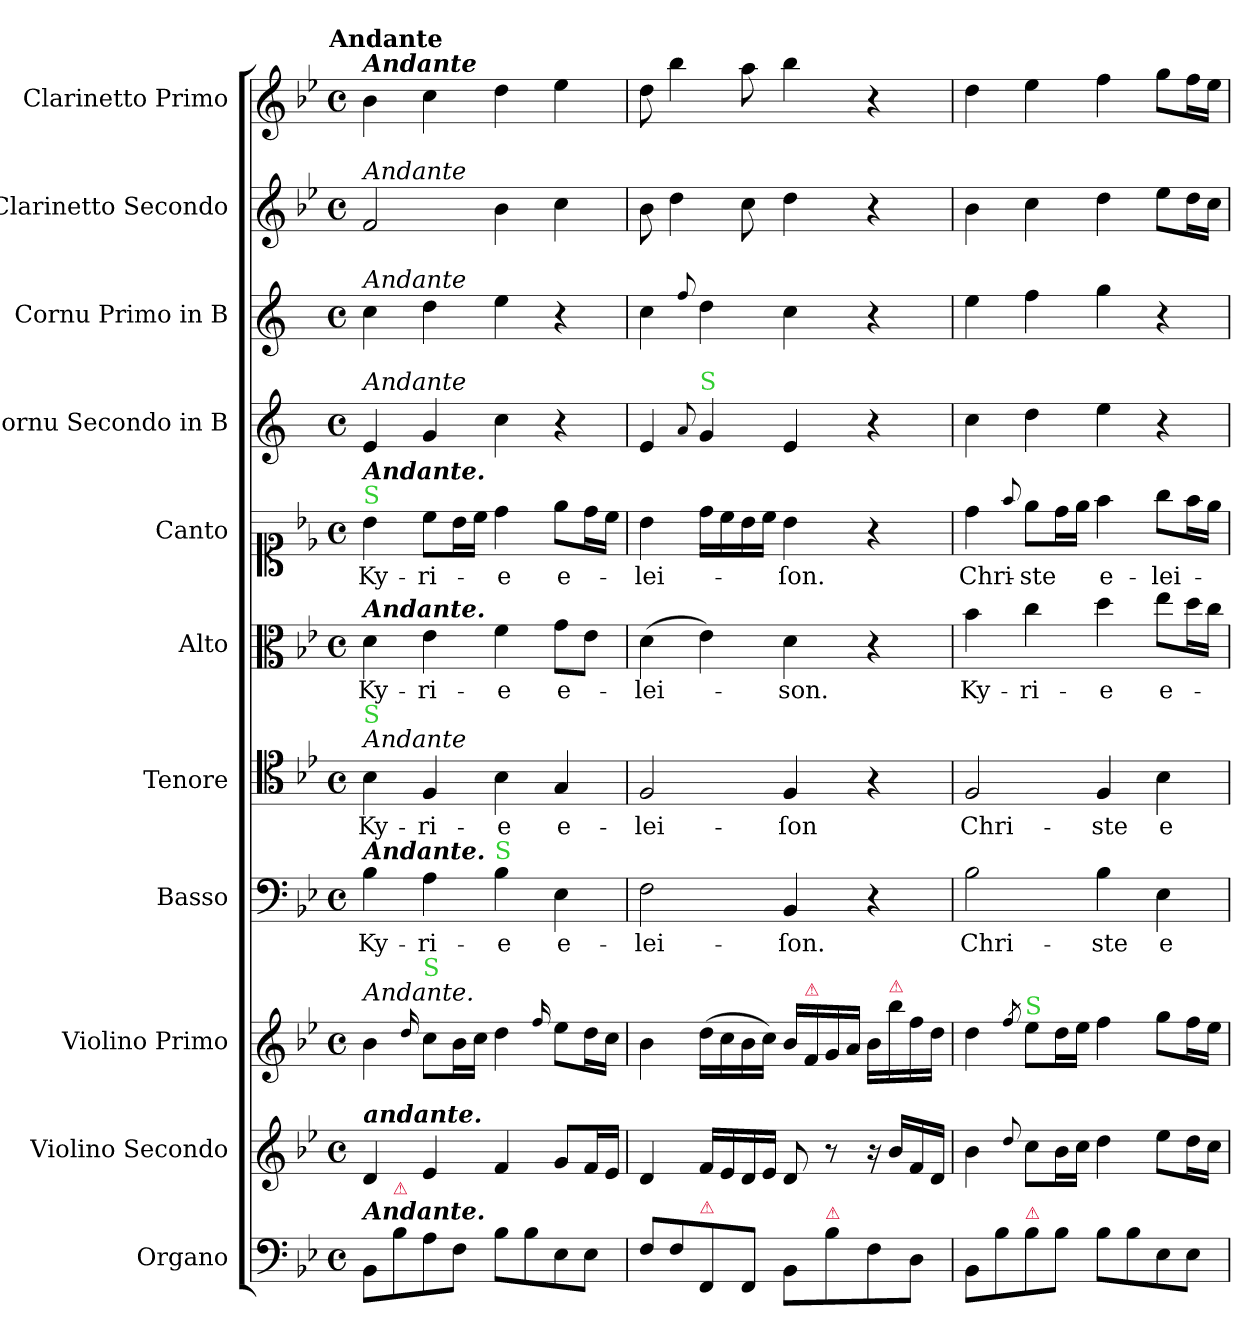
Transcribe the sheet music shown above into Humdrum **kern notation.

**kern	**kern	**kern	**kern	**text	**kern	**text	**kern	**text	**kern	**text	**kern	**kern	**kern	**kern
*part11	*part10	*part9	*part8	*part8	*part7	*part7	*part6	*part6	*part5	*part5	*part4	*part3	*part2	*part1
*staff11	*staff10	*staff9	*staff8	*staff8	*staff7	*staff7	*staff6	*staff6	*staff5	*staff5	*staff4	*staff3	*staff2	*staff1
*I"Organo	*I"Violino Secondo	*I"Violino Primo	*I"Basso	*	*I"Tenore	*	*I"Alto	*	*I"Canto	*	*I"Cornu Secondo in B	*I"Cornu Primo in B	*I"Clarinetto Secondo	*I"Clarinetto Primo
*I'Org	*	*I'Vn I	*I'B	*	*I'T	*	*I'A	*	*I'C	*	*	*I'Cor I	*	*I'Cl I
*clefF4	*clefG2	*clefG2	*clefF4	*	*clefC4	*	*clefC3	*	*clefC1	*	*clefG2	*clefG2	*clefG2	*clefG2
*	*	*	*	*	*	*	*	*	*	*	*ITrd1c2	*ITrd1c2	*	*
*k[b-e-]	*k[b-e-]	*k[b-e-]	*k[b-e-]	*	*k[b-e-]	*	*k[b-e-]	*	*k[b-e-]	*	*k[b-e-]	*k[b-e-]	*k[b-e-]	*k[b-e-]
*B-:	*B-:	*B-:	*B-:	*	*B-:	*	*B-:	*	*B-:	*	*B-:	*B-:	*B-:	*B-:
!!LO:TX:omd:t=Andante
*M4/4	*M4/4	*M4/4	*M4/4	*	*M4/4	*	*M4/4	*	*M4/4	*	*M4/4	*M4/4	*M4/4	*M4/4
*met(c)	*met(c)	*met(c)	*met(c)	*	*met(c)	*	*met(c)	*	*met(c)	*	*met(c)	*met(c)	*met(c)	*met(c)
*MM72	*MM72	*MM72	*MM72	*	*MM72	*	*MM72	*	*MM72	*	*MM72	*MM72	*MM72	*MM72
=1	=1	=1	=1	=1	=1	=1	=1	=1	=1	=1	=1	=1	=1	=1
!	!	!	!	!	!	!	!	!	!	!	!	!	!	!LO:TX:a:Bi:t=Andante
!	!	!	!	!	!	!	!	!	!	!	!	!	!LO:TX:a:i:t=Andante	!
!	!	!	!	!	!	!	!	!	!	!	!	!LO:TX:a:i:t=Andante	!	!
!	!	!	!	!	!	!	!	!	!	!	!LO:TX:a:i:t=Andante	!	!	!
!	!	!	!	!	!	!	!	!	!LO:TX:a:color=limegreen:t=S	!	!	!	!	!
!	!	!	!	!	!	!	!	!	!LO:TX:a:Bi:t=Andante.	!	!	!	!	!
!	!	!	!	!	!	!	!LO:TX:a:Bi:t=Andante.	!	!	!	!	!	!	!
!	!	!	!	!	!LO:TX:a:i:t=Andante	!	!	!	!	!	!	!	!	!
!	!	!	!	!	!LO:TX:a:color=limegreen:t=S	!	!	!	!	!	!	!	!	!
!	!	!	!LO:TX:a:Bi:t=Andante.	!	!	!	!	!	!	!	!	!	!	!
!	!	!LO:TX:a:i:t=Andante.	!	!	!	!	!	!	!	!	!	!	!	!
!	!LO:TX:a:Bi:t=andante.	!	!	!	!	!	!	!	!	!	!	!	!	!
!LO:TX:a:Bi:t=Andante.	!	!	!	!	!	!	!	!	!	!	!	!	!	!
8BB-/L	4d/	4b-\	4B-\	Ky-	4B-\	Ky-	4d\	Ky-	4b-\	Ky-	4d/	4b-\	2f/	4b-\
!LO:TX:a:color=crimson:t=⚠	!	!	!	!	!	!	!	!	!	!	!	!	!	!
8B-\	.	.	.	.	.	.	.	.	.	.	.	.	.	.
.	.	16qqdd/	.	.	.	.	.	.	.	.	.	.	.	.
!	!	!LO:TX:a:color=limegreen:t=S	!	!	!	!	!	!	!	!	!	!	!	!
8A\	4e-/	8cc\L	4A\	-ri-	4F/	-ri-	4e-\	-ri-	8cc\L	-ri-	4f/	4cc\	.	4cc\
8F\J	.	16b-\L	.	.	.	.	.	.	16b-\L	.	.	.	.	.
.	.	16cc\JJ	.	.	.	.	.	.	16cc\JJ	.	.	.	.	.
!	!	!	!LO:TX:a:color=limegreen:t=S	!	!	!	!	!	!	!	!	!	!	!
8B-\L	4f/	4dd\	4B-\	-e	4B-\	-e	4f\	-e	4dd\	-e	4b-\	4dd\	4b-\	4dd\
8B-\	.	.	.	.	.	.	.	.	.	.	.	.	.	.
.	.	16qqff/	.	.	.	.	.	.	.	.	.	.	.	.
8E-\	8g/L	8ee-\L	4E-\	e-	4G/	e-	8g\L	e-	8ee-\L	e-	4r	4r	4cc\	4ee-\
8E-\J	16f/L	16dd\L	.	.	.	.	8e-\J	.	16dd\L	.	.	.	.	.
.	16e-/JJ	16cc\JJ	.	.	.	.	.	.	16cc\JJ	.	.	.	.	.
=2	=2	=2	=2	=2	=2	=2	=2	=2	=2	=2	=2	=2	=2	=2
8F\L	4d/	4b-\	2F\	-lei-	2F/	-lei-	(>4d\	-lei-	4b-\	-lei-	4d/	4b-\	8b-\	8dd\
8F\	.	.	.	.	.	.	.	.	.	.	.	.	4dd\	4bb-\
.	.	.	.	.	.	.	.	.	.	.	8qqg/	8qqee-/	.	.
!	!	!	!	!	!	!	!	!	!	!	!LO:TX:a:color=limegreen:t=S	!	!	!
!LO:TX:a:color=crimson:t=⚠	!	!	!	!	!	!	!	!	!	!	!	!	!	!
8FF/	16f/LL	(>16dd\LL	.	.	.	.	4e-\)	.	16dd\LL	.	4f/	4cc\	.	.
.	16e-/	16cc\	.	.	.	.	.	.	16cc\	.	.	.	.	.
8FF/J	16d/	16b-\	.	.	.	.	.	.	16b-\	.	.	.	8cc\	8aa\
.	16e-/JJ	16cc\JJ)	.	.	.	.	.	.	16cc\JJ	.	.	.	.	.
8BB-/L	8d/	16b-\LL	4BB-/	-ſon.	4F/	-ſon	4d\	-son.	4b-\	-ſon.	4d/	4b-\	4dd\	4bb-\
!	!	!LO:TX:a:color=crimson:t=⚠	!	!	!	!	!	!	!	!	!	!	!	!
.	.	16f/	.	.	.	.	.	.	.	.	.	.	.	.
!LO:TX:a:color=crimson:t=⚠	!	!	!	!	!	!	!	!	!	!	!	!	!	!
8B-\	8r	16g/	.	.	.	.	.	.	.	.	.	.	.	.
.	.	16a/JJ	.	.	.	.	.	.	.	.	.	.	.	.
8F\	16r	16b-/LL	4r	.	4r	.	4r	.	4r	.	4r	4r	4r	4r
!	!	!LO:TX:a:color=crimson:t=⚠	!	!	!	!	!	!	!	!	!	!	!	!
.	16b-\LL	16bb-\	.	.	.	.	.	.	.	.	.	.	.	.
8D\J	16f/	16ff\	.	.	.	.	.	.	.	.	.	.	.	.
.	16d/JJ	16dd\JJ	.	.	.	.	.	.	.	.	.	.	.	.
=3	=3	=3	=3	=3	=3	=3	=3	=3	=3	=3	=3	=3	=3	=3
8BB-/L	4b-\	4dd\	2B-\	Chri-	2F/	Chri-	4b-\	Ky-	4dd\	Chri-	4b-\	4dd\	4b-\	4dd\
8B-\	.	.	.	.	.	.	.	.	.	.	.	.	.	.
.	8qqdd/	8qff/	.	.	.	.	.	.	8qqff/	.	.	.	.	.
!	!	!LO:TX:a:color=limegreen:t=S	!	!	!	!	!	!	!	!	!	!	!	!
!LO:TX:a:color=crimson:t=⚠	!	!	!	!	!	!	!	!	!	!	!	!	!	!
8B-\	8cc\L	8ee-\L	.	.	.	.	4cc\	-ri-	8ee-\L	-ste	4cc\	4ee-\	4cc\	4ee-\
8B-\J	16b-\L	16dd\L	.	.	.	.	.	.	16dd\L	.	.	.	.	.
.	16cc\JJ	16ee-\JJ	.	.	.	.	.	.	16ee-\JJ	.	.	.	.	.
8B-\L	4dd\	4ff\	4B-\	-ste	4F/	-ste	4dd\	-e	4ff\	e-	4dd\	4ff\	4dd\	4ff\
8B-\	.	.	.	.	.	.	.	.	.	.	.	.	.	.
8E-\	8ee-\L	8gg\L	4E-\	e-	4B-\	e-	8ee-\L	e-	8gg\L	-lei-	4r	4r	8ee-\L	8gg\L
8E-\J	16dd\L	16ff\L	.	.	.	.	16dd\L	.	16ff\L	.	.	.	16dd\L	16ff\L
.	16cc\JJ	16ee-\JJ	.	.	.	.	16cc\JJ	.	16ee-\JJ	.	.	.	16cc\JJ	16ee-\JJ
=	=	=	=	=	=	=	=	=	=	=	=	=	=	=
*-	*-	*-	*-	*-	*-	*-	*-	*-	*-	*-	*-	*-	*-	*-
